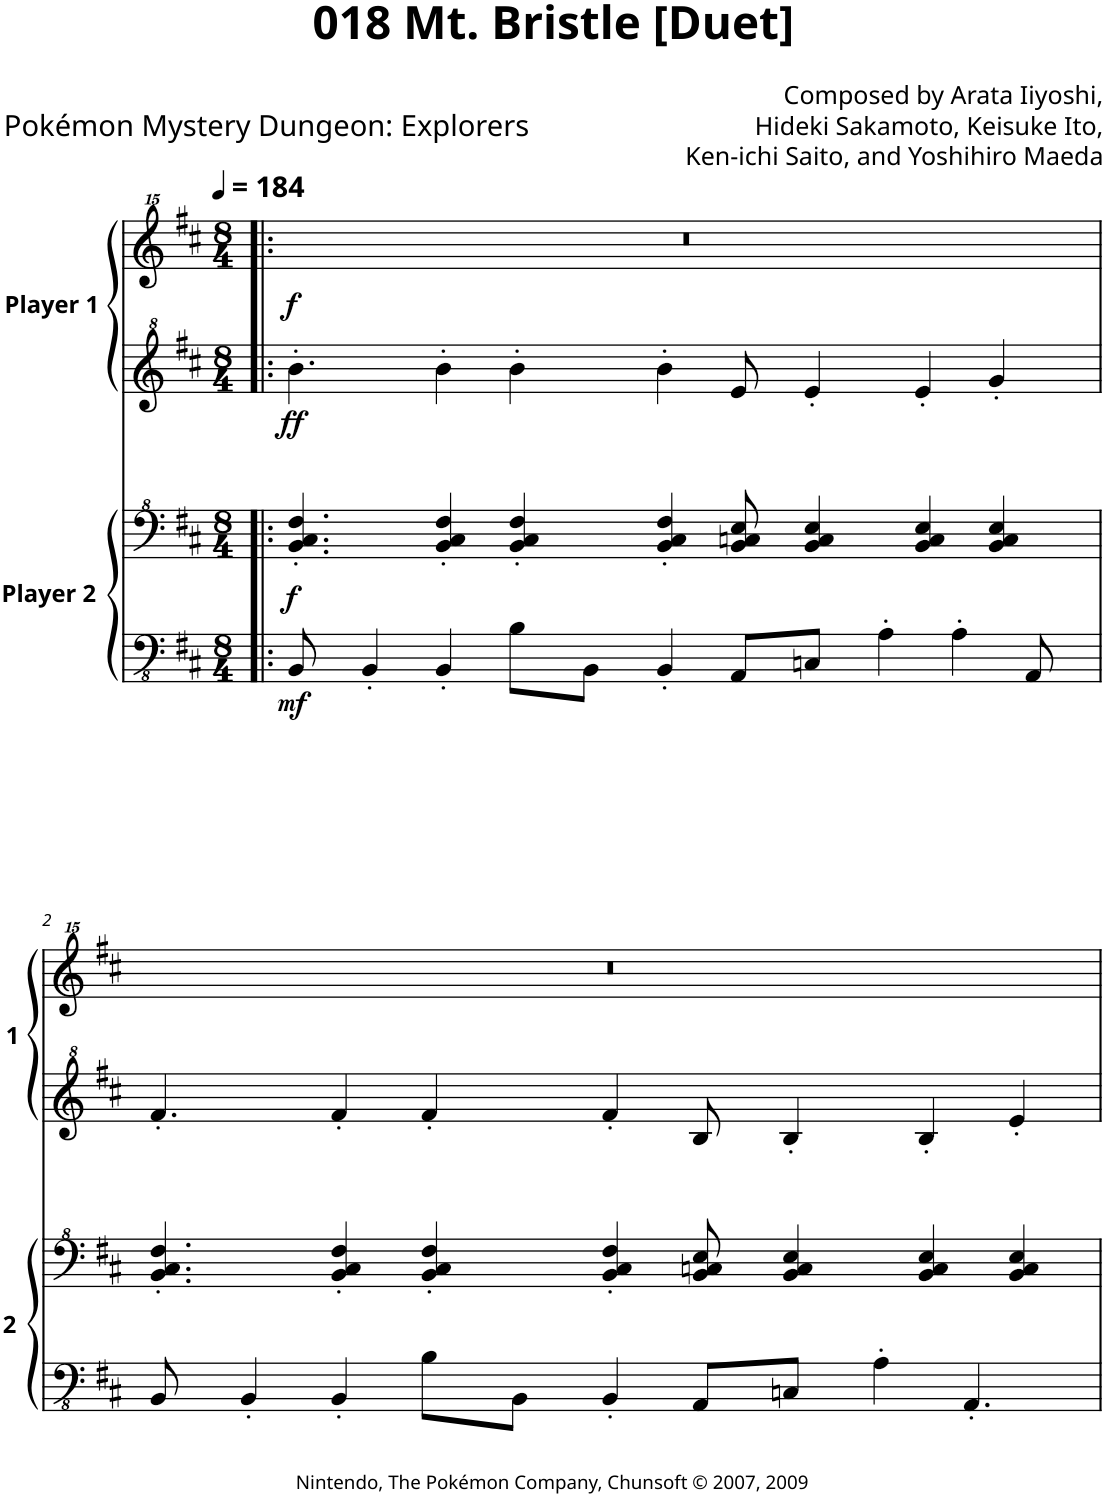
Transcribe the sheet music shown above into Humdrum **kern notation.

**kern	**kern	**dynam	**kern	**kern	**dynam
*part2	*part2	*part2	*part1	*part1	*part1
*staff4	*staff3	*staff3/4	*staff2	*staff1	*staff1/2
*I"Player 2	*	*	*I"Player 1	*	*
*clefFv4	*clefF^4	*	*clefG^2	*clefG^^2	*
*k[f#c#]	*k[f#c#]	*	*k[f#c#]	*k[f#c#]	*
*M8/4	*M8/4	*	*M8/4	*M8/4	*
*MM184	*MM184	*	*MM184	*MM184	*
=1!|:	=1!|:	=1!|:	=1!|:	=1!|:	=1!|:
!	!	!LO:DY:b=2	!	!	!
!	!	!LO:DY:n=1:b	!	!	!LO:DY:b=2
!	!	!	!	!	!LO:DY:n=1:b
8BBB/	4.B/' 4.c#/' 4.f#/'	mf f	4.bb'\	0r	ff f
4BBB'/	.	.	.	.	.
4BBB'/	4B/' 4c#/' 4f#/'	.	4bb'\	.	.
8BB\L	4B/' 4c#/' 4f#/'	.	4bb'\	.	.
8BBB\J	.	.	.	.	.
4BBB'/	4B/' 4c#/' 4f#/'	.	4bb'\	.	.
8AAA/L	8B/ 8cn/ 8e/	.	8ee/	.	.
8CCn/J	4B/ 4c/ 4e/	.	4ee'/	.	.
4AA'\	.	.	.	.	.
.	4B/ 4c/ 4e/	.	4ee'/	.	.
4AA'\	.	.	.	.	.
.	4B/ 4c/ 4e/	.	4gg'/	.	.
8AAA/	.	.	.	.	.
!!LO:LB:g=z
=2	=2	=2	=2	=2	=2
8BBB/	4.B/' 4.c#/' 4.f#/'	.	4.ff#'/	0r	.
4BBB'/	.	.	.	.	.
4BBB'/	4B/' 4c#/' 4f#/'	.	4ff#'/	.	.
8BB\L	4B/' 4c#/' 4f#/'	.	4ff#'/	.	.
8BBB\J	.	.	.	.	.
4BBB'/	4B/' 4c#/' 4f#/'	.	4ff#'/	.	.
8AAA/L	8B/ 8cn/ 8e/	.	8b/	.	.
8CCn/J	4B/ 4c/ 4e/	.	4b'/	.	.
4AA'\	.	.	.	.	.
.	4B/ 4c/ 4e/	.	4b'/	.	.
4.AAA'/	.	.	.	.	.
.	4B/ 4c/ 4e/	.	4ee'/	.	.
=	=	=	=	=	=
*-	*-	*-	*-	*-	*-
